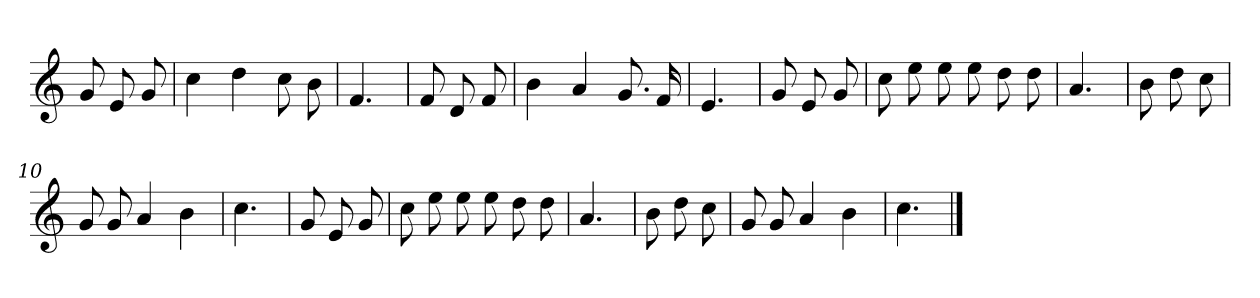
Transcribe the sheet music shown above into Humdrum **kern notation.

**kern
*part1
*staff1
*clefG2
*k[]
*C:
=
8g
8e
8g
=1
4cc
4dd
8cc
8b
=2
4.f
=3
8f
8d
8f
=4
4b
4a
8.g
16f
=5
4.e
=6
8g
8e
8g
=7
8cc
8ee
8ee
8ee
8dd
8dd
=8
4.a
=9
8b
8dd
8cc
=10
8g
8g
4a
4b
=11
4.cc
=12
8g
8e
8g
=13
8cc
8ee
8ee
8ee
8dd
8dd
=14
4.a
=15
8b
8dd
8cc
=16
8g
8g
4a
4b
=17
4.cc
==
*-
